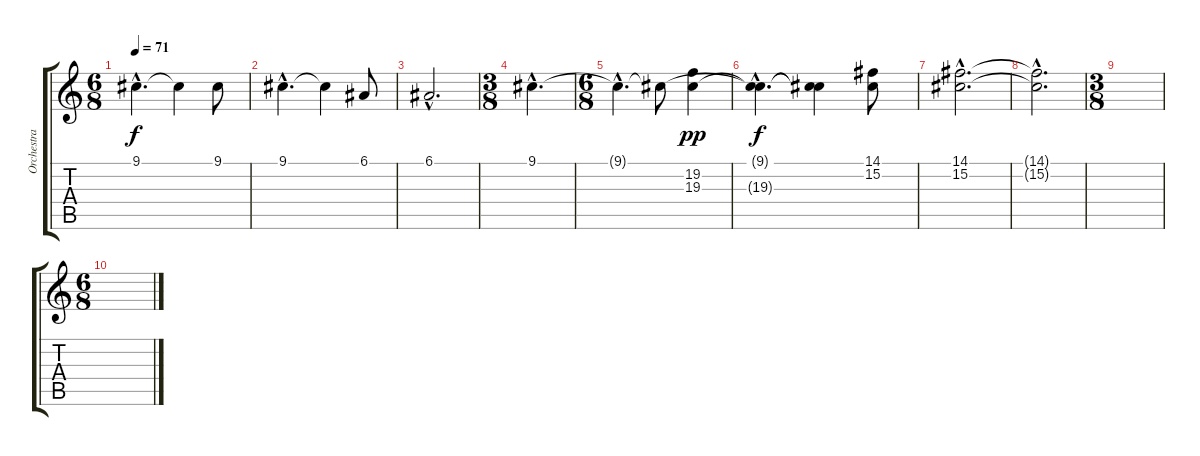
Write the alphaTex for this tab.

\track ("Orchestra" "Orchestra") {instrument stringensemble1}
\staff {score tabs}
\tuning (E4 Bb3 Gb3 Db3 Ab2 Eb2) {hide}
\ts (6 8)
\tempo 71
\clef g2
\ks c
9.1{hac t}.4{d dy f} 9.1{t}.4 9.1.8 |
9.1{hac}.4{d} 9.1{t}.4 6.1.8 |
6.1{hac}.2{d} |
\ts (3 8)
9.1{hac}.4{d} |
\ts (6 8)
9.1{hac t}.4{d} 9.1{t}.8 (19.2 19.3).4{dy pp} |
(9.1{hac t} 19.3{hac t}).4{d dy f} (9.1{t} 19.3{t}).4 (14.1 15.2).8 |
(14.1{hac} 15.2{hac}).2{d} |
(14.1{hac t} 15.2{hac t}).2{d} |
\ts (3 8)
|
\ts (6 8)
